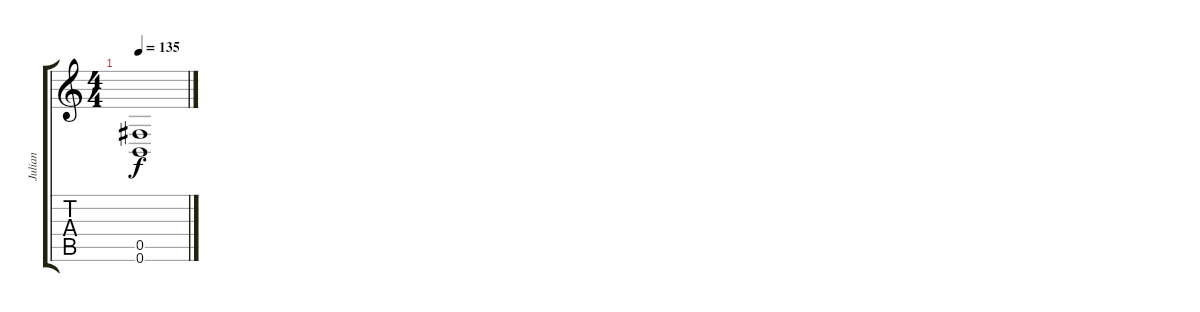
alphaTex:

\track ("Julian" "Julian") {instrument overdrivenguitar}
\staff {score tabs}
\tuning (Db4 Ab3 E3 B2 Gb2 B1) {hide}
\ts (4 4)
\tempo 135
\clef g2
\ks c
(0.5{t} 0.6{t}).1{dy f}
